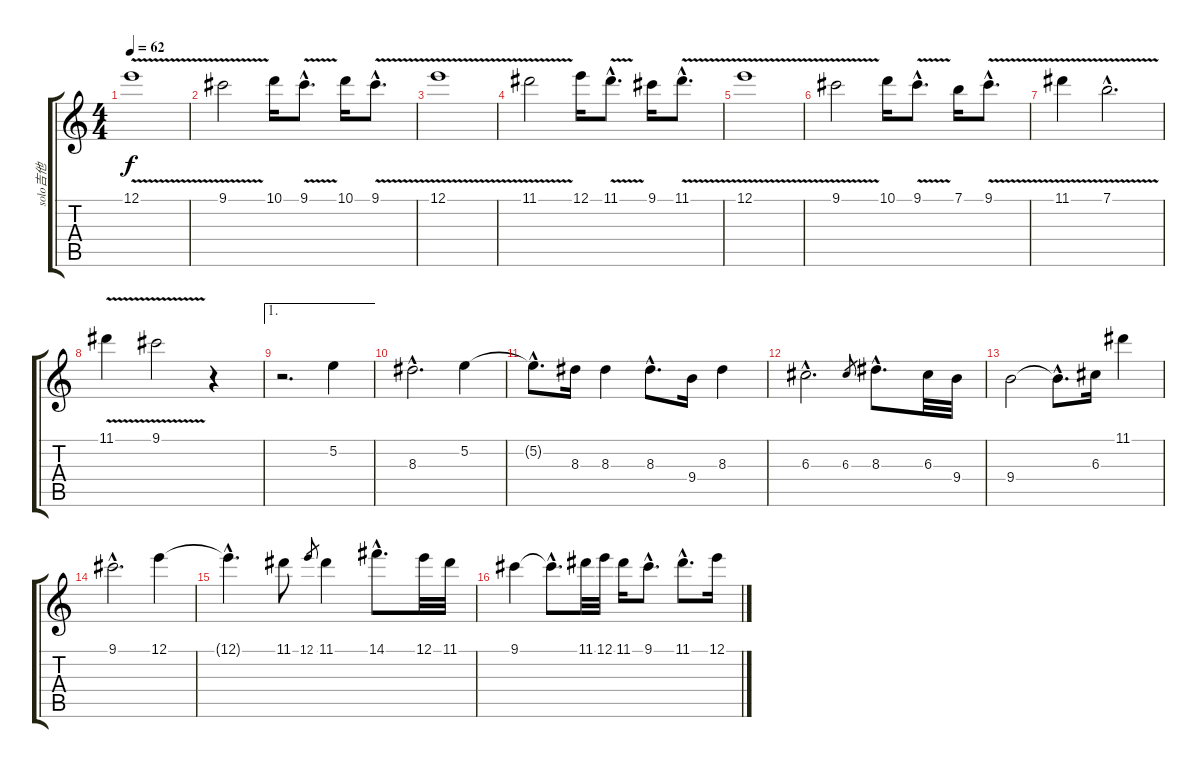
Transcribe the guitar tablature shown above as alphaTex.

\track ("solo吉他" "solo吉他") {instrument overdrivenguitar}
\staff {score tabs}
\tuning (E4 B3 G3 D3 A2 E2) {hide}
\ts (4 4)
\tempo 62
\clef g2
\ks c
12.1{v}.1{dy f} |
9.1{v}.2 10.1.16 9.1{v hac}.8{d} 10.1.16 9.1{v hac}.8{d} |
12.1{v}.1 |
11.1{v}.2 12.1.16 11.1{v hac}.8{d} 9.1.16 11.1{v hac}.8{d} |
12.1{v}.1 |
9.1{v}.2 10.1.16 9.1{v hac}.8{d} 7.1.16 9.1{v hac}.8{d} |
11.1{v}.4 7.1{v hac}.2{d} |
11.1{v}.4 9.1{v}.2 r.4 |
\ae 1
r.2{d volume 16} 5.2.4 |
8.3{hac}.2{d} 5.2.4 |
5.2{hac t}.8{d} 8.3.16 8.3.4 8.3{hac}.8{d} 9.4.16 8.3.4 |
6.3{hac}.2{d} 6.3.8{gr} 8.3{hac}.8{d} 6.3.32 9.4.32 |
9.4.2 9.4{hac t}.8{d} 6.3.16 11.1.4 |
9.1{hac}.2{d} 12.1.4 |
12.1{hac t}.4{d} 11.1.8 12.1.8{gr} 11.1.4 14.1{hac}.8{d} 12.1.32 11.1.32 |
9.1.4 9.1{hac t}.8{d} 11.1.32 12.1.32 11.1.16 9.1{hac}.8{d} 11.1{hac}.8{d} 12.1.16
